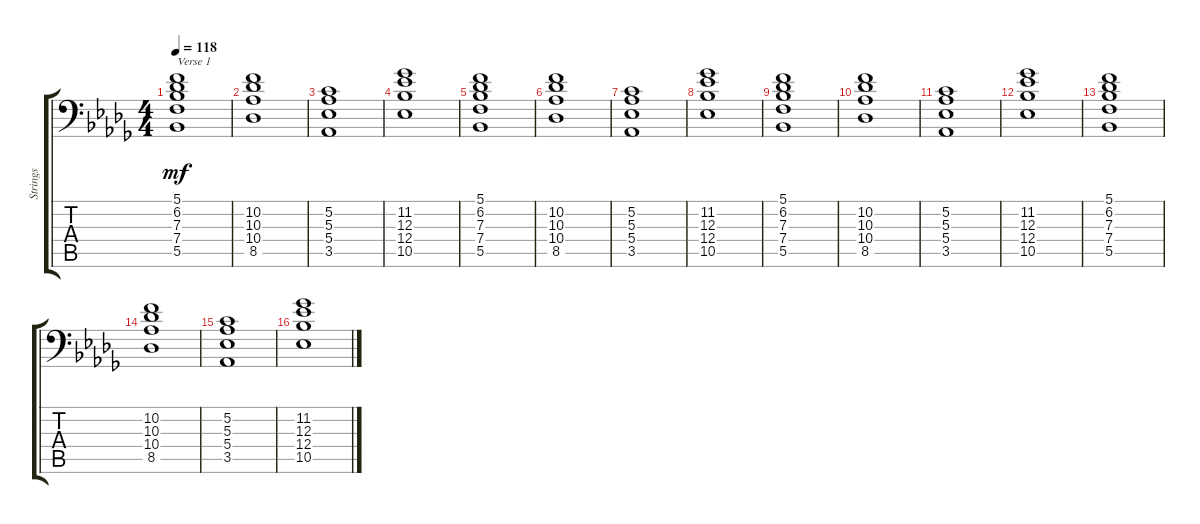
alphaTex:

\track ("Strings" "Strings") {instrument stringensemble1}
\staff {score tabs}
\tuning (C4 G3 Eb3 Bb2 F2 Bb1) {hide}
\ts (4 4)
\tempo 118
\clef f4
\ks db
(5.1 6.2 7.3 7.4 5.5).1{txt "Verse 1" dy mf} |
(10.2 10.3 10.4 8.5).1 |
(5.2 5.3 5.4 3.5).1 |
(11.2 12.3 12.4 10.5).1 |
(5.1 6.2 7.3 7.4 5.5).1 |
(10.2 10.3 10.4 8.5).1 |
(5.2 5.3 5.4 3.5).1 |
(11.2 12.3 12.4 10.5).1 |
(5.1 6.2 7.3 7.4 5.5).1 |
(10.2 10.3 10.4 8.5).1 |
(5.2 5.3 5.4 3.5).1 |
(11.2 12.3 12.4 10.5).1 |
(5.1 6.2 7.3 7.4 5.5).1 |
(10.2 10.3 10.4 8.5).1 |
(5.2 5.3 5.4 3.5).1 |
(11.2 12.3 12.4 10.5).1
